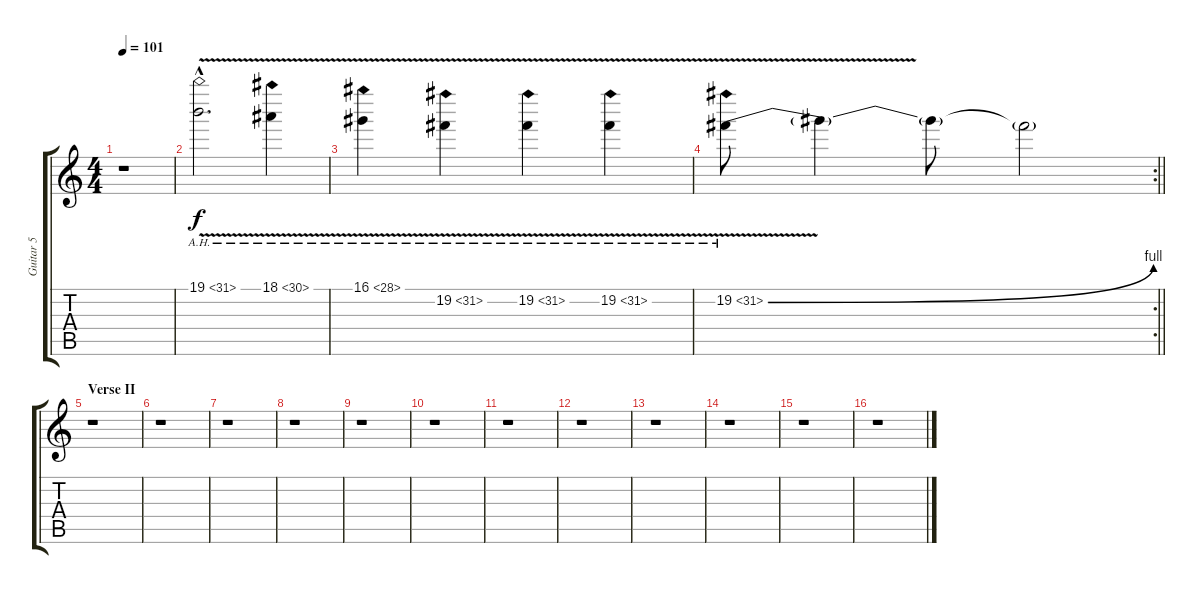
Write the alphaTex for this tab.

\track ("Guitar 5" "Guitar 5") {instrument distortionguitar}
\staff {score tabs}
\tuning (E4 B3 G3 D3 A2 E2) {hide}
\ts (4 4)
\tempo 101
\clef g2
\ks c
r.1{dy f} |
19.1{ah 12 v hac}.2{d} 18.1{ah 12 v}.4 |
16.1{ah 12 v}.4 19.2{ah 12 v}.4 19.2{ah 12 v}.4 19.2{ah 12 v}.4 |
\rc 2
\barLineRight lightlight
19.2{be (bend 0 0 60 4) ah 12 v}.8 19.2{t}.4 19.2{t}.8 19.2{t}.2 |
\section ("" "Verse II")
r.1 |
r.1 |
r.1 |
r.1 |
r.1 |
r.1 |
r.1 |
r.1 |
r.1 |
r.1 |
r.1 |
r.1
